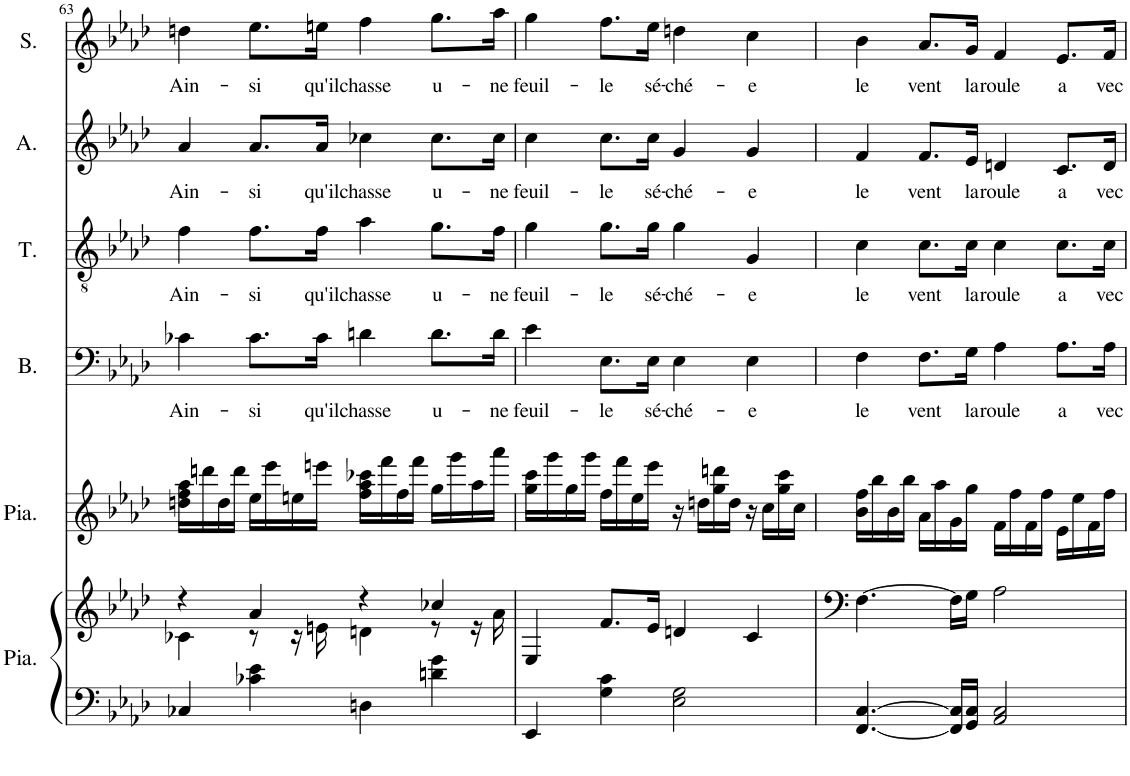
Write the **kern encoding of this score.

**kern	**kern	**kern	**kern	**text	**kern	**text	**kern	**text	**kern	**text
*part6	*part6	*part5	*part4	*part4	*part3	*part3	*part2	*part2	*part1	*part1
*staff7	*staff6	*staff5	*staff4	*staff4	*staff3	*staff3	*staff2	*staff2	*staff1	*staff1
*I"Piano, lower:	*	*I"Piano, upper:	*I"Bass	*	*I"Ténor	*	*I"Alto	*	*I"Soprano	*
*I'Pia.	*	*I'Pia.	*I'B.	*	*I'T.	*	*I'A.	*	*I'S.	*
!!LO:PB:g=z
*clefG2	*clefG2	*clefG2	*clefF4	*	*clefGv2	*	*clefG2	*	*clefG2	*
*k[b-e-a-d-]	*k[b-e-a-d-]	*k[b-e-a-d-]	*k[b-e-a-d-]	*	*k[b-e-a-d-]	*	*k[b-e-a-d-]	*	*k[b-e-a-d-]	*
*M4/4	*M4/4	*M4/4	*M4/4	*	*M4/4	*	*M4/4	*	*M4/4	*
=63	=63	=63	=63	=63	=63	=63	=63	=63	=63	=63
*	*^	*	*	*	*	*	*	*	*	*
!	!	!	!	!	!LO:LY:b	!	!LO:LY:b	!	!LO:LY:b	!	!LO:LY:b
4C-X/	4r	4c-X\	16ddn\ 16ff\ 16aa-\LL	4c-X\	Ain-	4f\	Ain-	4a-/	Ain-	4ddn\	Ain-
.	.	.	16dddn\	.	.	.	.	.	.	.	.
.	.	.	16dd\	.	.	.	.	.	.	.	.
.	.	.	16ddd\JJ	.	.	.	.	.	.	.	.
!	!	!	!	!	!LO:LY:b	!	!LO:LY:b	!	!LO:LY:b	!	!LO:LY:b
4c-X\ 4e-\	4a-/	8r	16ee-\LL	8.c-\L	-si	8.f\L	-si	8.a-/L	-si	8.ee-\L	-si
.	.	.	16eee-\	.	.	.	.	.	.	.	.
.	.	16r	16een\	.	.	.	.	.	.	.	.
!	!	!	!	!	!LO:LY:b	!	!LO:LY:b	!	!LO:LY:b	!	!LO:LY:b
.	.	16en\	16eeen\JJ	16c-\Jk	qu'il	16f\Jk	qu'il	16a-/Jk	qu'il	16een\Jk	qu'il
!	!	!	!	!	!LO:LY:b	!	!LO:LY:b	!	!LO:LY:b	!	!LO:LY:b
4Dn\	4r	4dn\	16ff\ 16aa-\ 16ccc-X\LL	4dn\	chasse	4a-\	chasse	4cc-X\	chasse	4ff\	chasse
.	.	.	16fff\	.	.	.	.	.	.	.	.
.	.	.	16ff\	.	.	.	.	.	.	.	.
.	.	.	16fff\JJ	.	.	.	.	.	.	.	.
!	!	!	!	!	!LO:LY:b	!	!LO:LY:b	!	!LO:LY:b	!	!LO:LY:b
4dn\ 4g\	4cc-X/	8r	16gg\LL	8.d\L	u-	8.g\L	u-	8.cc-\L	u-	8.gg\L	u-
.	.	.	16ggg\	.	.	.	.	.	.	.	.
.	.	16r	16aa-\	.	.	.	.	.	.	.	.
!	!	!	!	!	!LO:LY:b	!	!LO:LY:b	!	!LO:LY:b	!	!LO:LY:b
.	.	16a-\	16aaa-\JJ	16d\Jk	-ne	16f\Jk	-ne	16cc-\Jk	-ne	16aa-\Jk	-ne
=64	=64	=64	=64	=64	=64	=64	=64	=64	=64	=64	=64
!	!	!	!	!	!LO:LY:b	!	!LO:LY:b	!	!LO:LY:b	!	!LO:LY:b
*	*v	*v	*	*	*	*	*	*	*	*	*
4EE-/	4E-/	16gg\ 16ccc\LL	4e-\	feuil-	4g\	feuil-	4cc\	feuil-	4gg\	feuil-
.	.	16ggg\	.	.	.	.	.	.	.	.
.	.	16gg\	.	.	.	.	.	.	.	.
.	.	16ggg\JJ	.	.	.	.	.	.	.	.
!	!	!	!	!LO:LY:b	!	!LO:LY:b	!	!LO:LY:b	!	!LO:LY:b
4G\ 4c\	8.f/L	16ff\LL	8.E-\L	-le	8.g\L	-le	8.cc\L	-le	8.ff\L	-le
.	.	16fff\	.	.	.	.	.	.	.	.
.	.	16ee-\	.	.	.	.	.	.	.	.
!	!	!	!	!LO:LY:b	!	!LO:LY:b	!	!LO:LY:b	!	!LO:LY:b
.	16e-/Jk	16eee-\JJ	16E-\Jk	sé-	16g\Jk	sé-	16cc\Jk	sé-	16ee-\Jk	sé-
!	!	!	!	!LO:LY:b	!	!LO:LY:b	!	!LO:LY:b	!	!LO:LY:b
2E-\ 2G\	4dn/	16r	4E-\	-ché-	4g\	-ché-	4g/	-ché-	4ddn\	-ché-
.	.	16ddn\LL	.	.	.	.	.	.	.	.
.	.	16gg\ 16dddn\	.	.	.	.	.	.	.	.
.	.	16dd\JJ	.	.	.	.	.	.	.	.
!	!	!	!	!LO:LY:b	!	!LO:LY:b	!	!LO:LY:b	!	!LO:LY:b
.	4c/	16r	4E-\	-e	4G/	-e	4g/	-e	4cc\	-e
.	.	16cc\LL	.	.	.	.	.	.	.	.
.	.	16gg\ 16ccc\	.	.	.	.	.	.	.	.
.	.	16cc\JJ	.	.	.	.	.	.	.	.
=65	=65	=65	=65	=65	=65	=65	=65	=65	=65	=65
!	!	!	!	!LO:LY:b	!	!LO:LY:b	!	!LO:LY:b	!	!LO:LY:b
[4.FF/ [4.C/	[4.F\	16b-\ 16ff\LL	4F\	le	4c\	le	4f/	le	4b-\	le
.	.	16bb-\	.	.	.	.	.	.	.	.
.	.	16b-\	.	.	.	.	.	.	.	.
.	.	16bb-\JJ	.	.	.	.	.	.	.	.
!	!	!	!	!LO:LY:b	!	!LO:LY:b	!	!LO:LY:b	!	!LO:LY:b
.	.	16a-\LL	8.F\L	vent	8.c\L	vent	8.f/L	vent	8.a-/L	vent
.	.	16aa-\	.	.	.	.	.	.	.	.
16FF/] 16C/]LL	16F\LL]	16g\	.	.	.	.	.	.	.	.
!	!	!	!	!LO:LY:b	!	!LO:LY:b	!	!LO:LY:b	!	!LO:LY:b
16GG/ 16C/JJ	16G\JJ	16gg\JJ	16G\Jk	la	16c\Jk	la	16e-/Jk	la	16g/Jk	la
!	!	!	!	!LO:LY:b	!	!LO:LY:b	!	!LO:LY:b	!	!LO:LY:b
2AA-/ 2C/	2A-\	16f\LL	4A-\	roule	4c\	roule	4dn/	roule	4f/	roule
.	.	16ff\	.	.	.	.	.	.	.	.
.	.	16f\	.	.	.	.	.	.	.	.
.	.	16ff\JJ	.	.	.	.	.	.	.	.
!	!	!	!	!LO:LY:b	!	!LO:LY:b	!	!LO:LY:b	!	!LO:LY:b
.	.	16e-\LL	8.A-\L	a	8.c\L	a	8.c/L	a	8.e-/L	a
.	.	16ee-\	.	.	.	.	.	.	.	.
.	.	16f\	.	.	.	.	.	.	.	.
!	!	!	!	!LO:LY:b	!	!LO:LY:b	!	!LO:LY:b	!	!LO:LY:b
.	.	16ff\JJ	16A-\Jk	vec	16c\Jk	vec	16d/Jk	vec	16f/Jk	vec
=	=	=	=	=	=	=	=	=	=	=
*-	*-	*-	*-	*-	*-	*-	*-	*-	*-	*-
